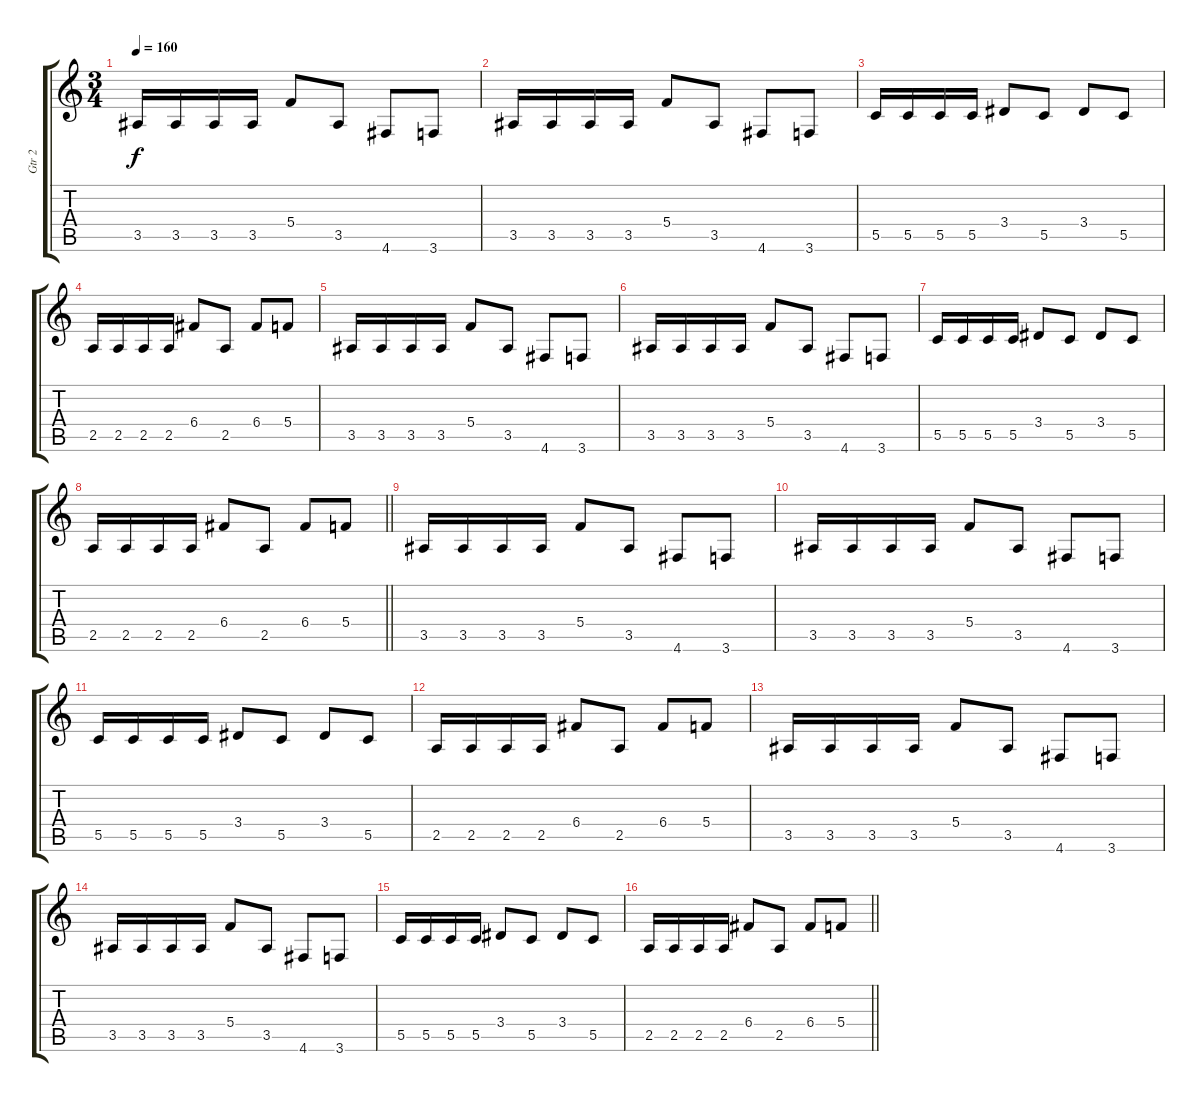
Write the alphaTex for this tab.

\track ("Gtr 2" "Gtr 2") {instrument overdrivenguitar}
\staff {score tabs}
\tuning (D4 A3 F3 C3 G2 D2) {hide}
\ts (3 4)
\tempo 160
\clef g2
\ks c
3.5.16{dy f} 3.5.16 3.5.16 3.5.16 5.4.8 3.5.8 4.6.8 3.6.8 |
3.5.16 3.5.16 3.5.16 3.5.16 5.4.8 3.5.8 4.6.8 3.6.8 |
5.5.16 5.5.16 5.5.16 5.5.16 3.4.8 5.5.8 3.4.8 5.5.8 |
2.5.16 2.5.16 2.5.16 2.5.16 6.4.8 2.5.8 6.4.8 5.4.8 |
3.5.16 3.5.16 3.5.16 3.5.16 5.4.8 3.5.8 4.6.8 3.6.8 |
3.5.16 3.5.16 3.5.16 3.5.16 5.4.8 3.5.8 4.6.8 3.6.8 |
5.5.16 5.5.16 5.5.16 5.5.16 3.4.8 5.5.8 3.4.8 5.5.8 |
\barLineRight lightlight
2.5.16 2.5.16 2.5.16 2.5.16 6.4.8 2.5.8 6.4.8 5.4.8 |
3.5.16 3.5.16 3.5.16 3.5.16 5.4.8 3.5.8 4.6.8 3.6.8 |
3.5.16 3.5.16 3.5.16 3.5.16 5.4.8 3.5.8 4.6.8 3.6.8 |
5.5.16 5.5.16 5.5.16 5.5.16 3.4.8 5.5.8 3.4.8 5.5.8 |
2.5.16 2.5.16 2.5.16 2.5.16 6.4.8 2.5.8 6.4.8 5.4.8 |
3.5.16 3.5.16 3.5.16 3.5.16 5.4.8 3.5.8 4.6.8 3.6.8 |
3.5.16 3.5.16 3.5.16 3.5.16 5.4.8 3.5.8 4.6.8 3.6.8 |
5.5.16 5.5.16 5.5.16 5.5.16 3.4.8 5.5.8 3.4.8 5.5.8 |
\barLineRight lightlight
2.5.16 2.5.16 2.5.16 2.5.16 6.4.8 2.5.8 6.4.8 5.4.8
